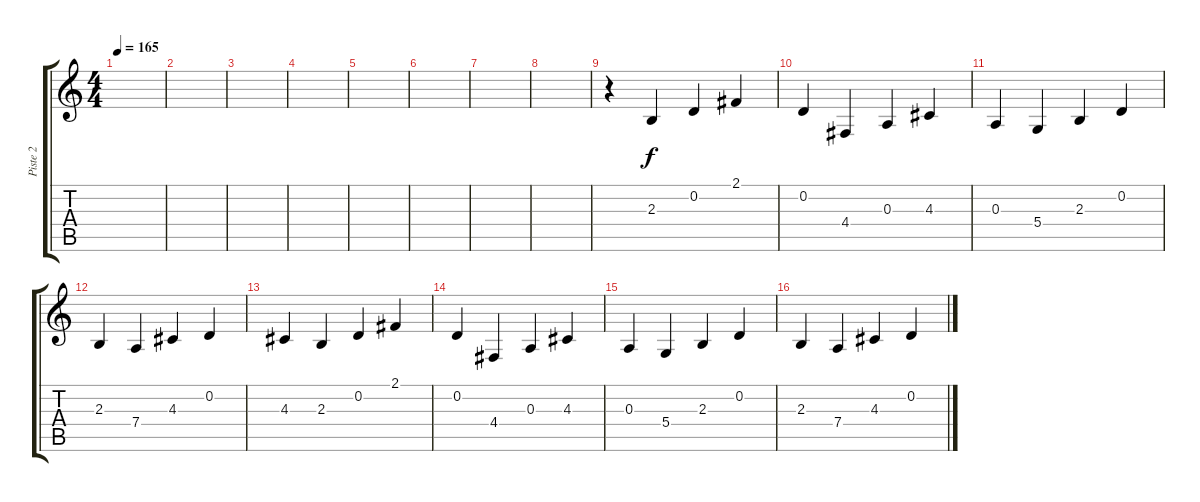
\track ("Piste 2" "Piste 2") {instrument acousticgrandpiano}
\staff {score tabs}
\tuning (E4 D4 A3 D3 A2 D2) {hide}
\ts (4 4)
\tempo 165
\clef g2
\ks c
|
|
|
|
|
|
|
|
r.4 2.3.4 0.2.4 2.1.4 |
0.2.4 4.4.4 0.3.4 4.3.4 |
0.3.4 5.4.4 2.3.4 0.2.4 |
2.3.4 7.4.4 4.3.4 0.2.4 |
4.3.4 2.3.4 0.2.4 2.1.4 |
0.2.4 4.4.4 0.3.4 4.3.4 |
0.3.4 5.4.4 2.3.4 0.2.4 |
2.3.4 7.4.4 4.3.4 0.2.4
